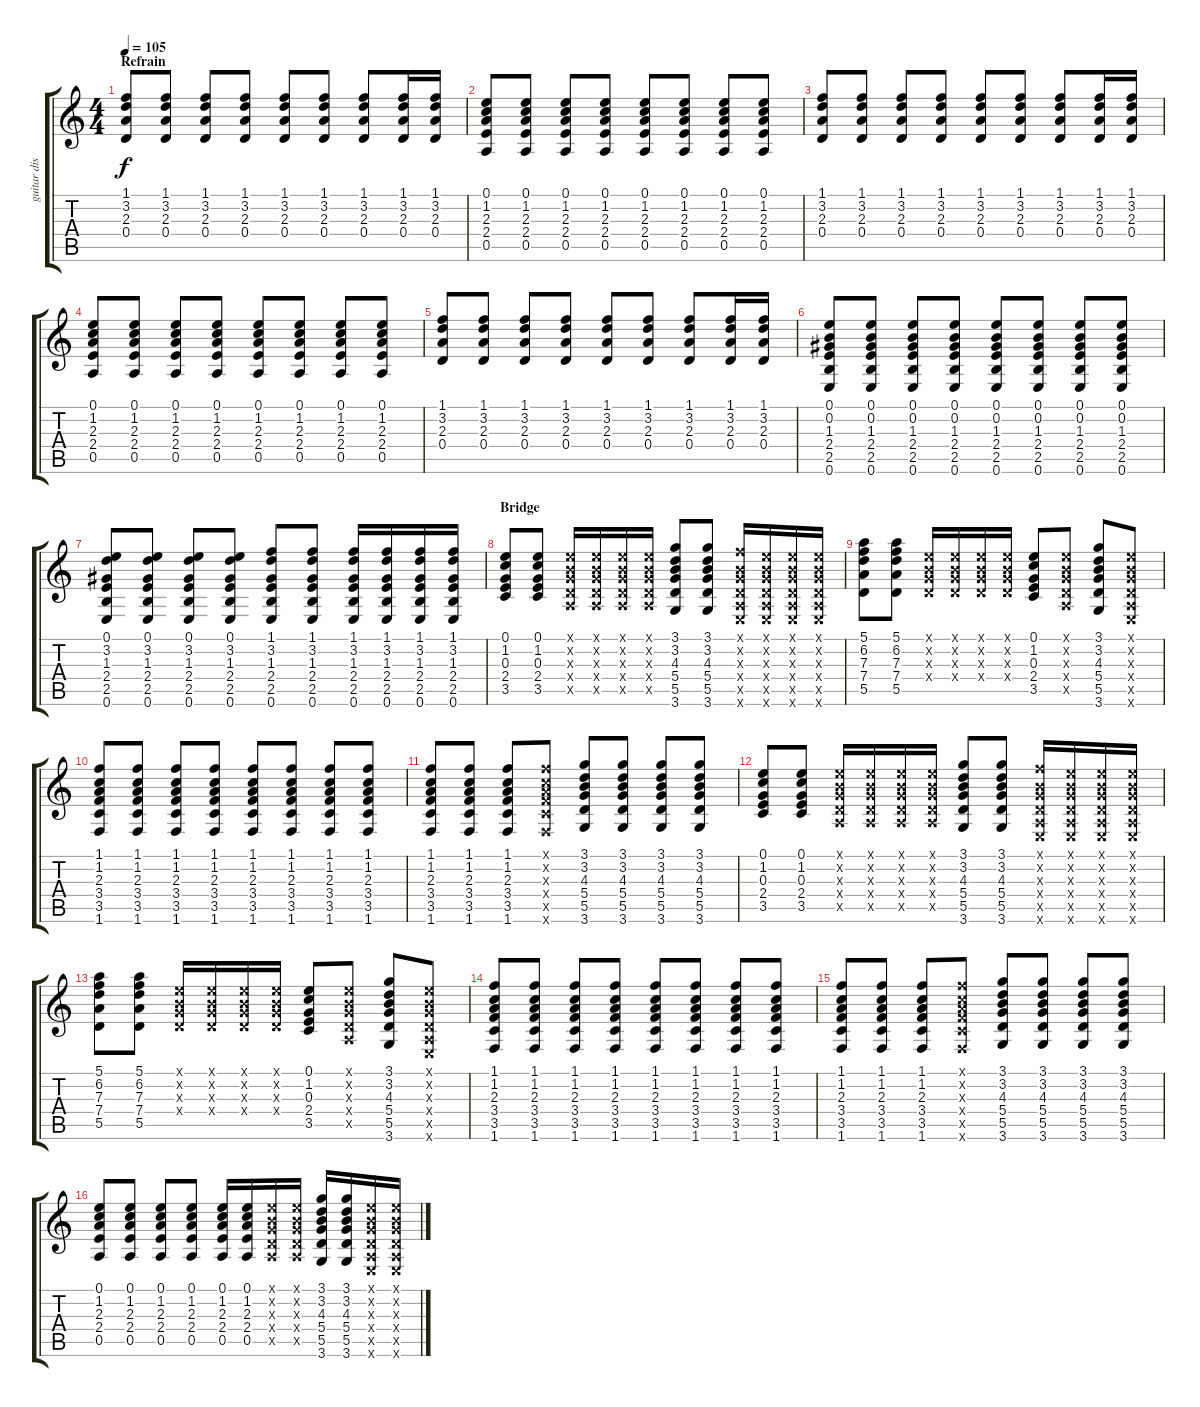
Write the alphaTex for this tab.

\track ("guitar dist." "guitar dis") {instrument distortionguitar}
\staff {score tabs}
\tuning (E4 B3 G3 D3 A2 E2) {hide}
\ts (4 4)
\section ("" "Refrain")
\tempo 105
\clef g2
\ks c
(1.1 3.2 2.3 0.4).8{dy f} (1.1 3.2 2.3 0.4).8 (1.1 3.2 2.3 0.4).8 (1.1 3.2 2.3 0.4).8 (1.1 3.2 2.3 0.4).8 (1.1 3.2 2.3 0.4).8 (1.1 3.2 2.3 0.4).8 (1.1 3.2 2.3 0.4).16 (1.1 3.2 2.3 0.4).16 |
(0.1 1.2 2.3 2.4 0.5).8 (0.1 1.2 2.3 2.4 0.5).8 (0.1 1.2 2.3 2.4 0.5).8 (0.1 1.2 2.3 2.4 0.5).8 (0.1 1.2 2.3 2.4 0.5).8 (0.1 1.2 2.3 2.4 0.5).8 (0.1 1.2 2.3 2.4 0.5).8 (0.1 1.2 2.3 2.4 0.5).8 |
(1.1 3.2 2.3 0.4).8 (1.1 3.2 2.3 0.4).8 (1.1 3.2 2.3 0.4).8 (1.1 3.2 2.3 0.4).8 (1.1 3.2 2.3 0.4).8 (1.1 3.2 2.3 0.4).8 (1.1 3.2 2.3 0.4).8 (1.1 3.2 2.3 0.4).16 (1.1 3.2 2.3 0.4).16 |
(0.1 1.2 2.3 2.4 0.5).8 (0.1 1.2 2.3 2.4 0.5).8 (0.1 1.2 2.3 2.4 0.5).8 (0.1 1.2 2.3 2.4 0.5).8 (0.1 1.2 2.3 2.4 0.5).8 (0.1 1.2 2.3 2.4 0.5).8 (0.1 1.2 2.3 2.4 0.5).8 (0.1 1.2 2.3 2.4 0.5).8 |
(1.1 3.2 2.3 0.4).8 (1.1 3.2 2.3 0.4).8 (1.1 3.2 2.3 0.4).8 (1.1 3.2 2.3 0.4).8 (1.1 3.2 2.3 0.4).8 (1.1 3.2 2.3 0.4).8 (1.1 3.2 2.3 0.4).8 (1.1 3.2 2.3 0.4).16 (1.1 3.2 2.3 0.4).16 |
(0.1 0.2 1.3 2.4 2.5 0.6).8 (0.1 0.2 1.3 2.4 2.5 0.6).8 (0.1 0.2 1.3 2.4 2.5 0.6).8 (0.1 0.2 1.3 2.4 2.5 0.6).8 (0.1 0.2 1.3 2.4 2.5 0.6).8 (0.1 0.2 1.3 2.4 2.5 0.6).8 (0.1 0.2 1.3 2.4 2.5 0.6).8 (0.1 0.2 1.3 2.4 2.5 0.6).8 |
(0.1 3.2 1.3 2.4 2.5 0.6).8 (0.1 3.2 1.3 2.4 2.5 0.6).8 (0.1 3.2 1.3 2.4 2.5 0.6).8 (0.1 3.2 1.3 2.4 2.5 0.6).8 (1.1 3.2 1.3 2.4 2.5 0.6).8 (1.1 3.2 1.3 2.4 2.5 0.6).8 (1.1 3.2 1.3 2.4 2.5 0.6).16 (1.1 3.2 1.3 2.4 2.5 0.6).16 (1.1 3.2 1.3 2.4 2.5 0.6).16 (1.1 3.2 1.3 2.4 2.5 0.6).16 |
\section ("" "Bridge")
(0.1 1.2 0.3 2.4 3.5).8 (0.1 1.2 0.3 2.4 3.5).8 (0.1{x} 0.2{x} 0.3{x} 0.4{x} 0.5{x}).16 (0.1{x} 0.2{x} 0.3{x} 0.4{x} 0.5{x}).16 (0.1{x} 0.2{x} 0.3{x} 0.4{x} 0.5{x}).16 (0.1{x} 0.2{x} 0.3{x} 0.4{x} 0.5{x}).16 (3.1 3.2 4.3 5.4 5.5 3.6).8 (3.1 3.2 4.3 5.4 5.5 3.6).8 (1.1{x} 0.2{x} 0.3{x} 0.4{x} 0.5{x} 0.6{x}).16 (0.1{x} 0.2{x} 0.3{x} 0.4{x} 0.5{x} 0.6{x}).16 (0.1{x} 0.2{x} 0.3{x} 0.4{x} 0.5{x} 0.6{x}).16 (0.1{x} 0.2{x} 0.3{x} 0.4{x} 0.5{x} 0.6{x}).16 |
(5.1 6.2 7.3 7.4 5.5).8 (5.1 6.2 7.3 7.4 5.5).8 (0.1{x} 0.2{x} 0.3{x} 0.4{x}).16 (0.1{x} 0.2{x} 0.3{x} 0.4{x}).16 (0.1{x} 0.2{x} 0.3{x} 0.4{x}).16 (0.1{x} 0.2{x} 0.3{x} 0.4{x}).16 (0.1 1.2 0.3 2.4 3.5).8 (0.1{x} 0.2{x} 0.3{x} 0.4{x} 0.5{x}).8 (3.1 3.2 4.3 5.4 5.5 3.6).8 (0.1{x} 0.2{x} 0.3{x} 0.4{x} 0.5{x} 0.6{x}).8 |
(1.1 1.2 2.3 3.4 3.5 1.6).8 (1.1 1.2 2.3 3.4 3.5 1.6).8 (1.1 1.2 2.3 3.4 3.5 1.6).8 (1.1 1.2 2.3 3.4 3.5 1.6).8 (1.1 1.2 2.3 3.4 3.5 1.6).8 (1.1 1.2 2.3 3.4 3.5 1.6).8 (1.1 1.2 2.3 3.4 3.5 1.6).8 (1.1 1.2 2.3 3.4 3.5 1.6).8 |
(1.1 1.2 2.3 3.4 3.5 1.6).8 (1.1 1.2 2.3 3.4 3.5 1.6).8 (1.1 1.2 2.3 3.4 3.5 1.6).8 (1.1{x} 1.2{x} 2.3{x} 3.4{x} 3.5{x} 1.6{x}).8 (3.1 3.2 4.3 5.4 5.5 3.6).8 (3.1 3.2 4.3 5.4 5.5 3.6).8 (3.1 3.2 4.3 5.4 5.5 3.6).8 (3.1 3.2 4.3 5.4 5.5 3.6).8 |
(0.1 1.2 0.3 2.4 3.5).8 (0.1 1.2 0.3 2.4 3.5).8 (0.1{x} 0.2{x} 0.3{x} 0.4{x} 0.5{x}).16 (0.1{x} 0.2{x} 0.3{x} 0.4{x} 0.5{x}).16 (0.1{x} 0.2{x} 0.3{x} 0.4{x} 0.5{x}).16 (0.1{x} 0.2{x} 0.3{x} 0.4{x} 0.5{x}).16 (3.1 3.2 4.3 5.4 5.5 3.6).8 (3.1 3.2 4.3 5.4 5.5 3.6).8 (1.1{x} 0.2{x} 0.3{x} 0.4{x} 0.5{x} 0.6{x}).16 (0.1{x} 0.2{x} 0.3{x} 0.4{x} 0.5{x} 0.6{x}).16 (0.1{x} 0.2{x} 0.3{x} 0.4{x} 0.5{x} 0.6{x}).16 (0.1{x} 0.2{x} 0.3{x} 0.4{x} 0.5{x} 0.6{x}).16 |
(5.1 6.2 7.3 7.4 5.5).8 (5.1 6.2 7.3 7.4 5.5).8 (0.1{x} 0.2{x} 0.3{x} 0.4{x}).16 (0.1{x} 0.2{x} 0.3{x} 0.4{x}).16 (0.1{x} 0.2{x} 0.3{x} 0.4{x}).16 (0.1{x} 0.2{x} 0.3{x} 0.4{x}).16 (0.1 1.2 0.3 2.4 3.5).8 (0.1{x} 0.2{x} 0.3{x} 0.4{x} 0.5{x}).8 (3.1 3.2 4.3 5.4 5.5 3.6).8 (0.1{x} 0.2{x} 0.3{x} 0.4{x} 0.5{x} 0.6{x}).8 |
(1.1 1.2 2.3 3.4 3.5 1.6).8 (1.1 1.2 2.3 3.4 3.5 1.6).8 (1.1 1.2 2.3 3.4 3.5 1.6).8 (1.1 1.2 2.3 3.4 3.5 1.6).8 (1.1 1.2 2.3 3.4 3.5 1.6).8 (1.1 1.2 2.3 3.4 3.5 1.6).8 (1.1 1.2 2.3 3.4 3.5 1.6).8 (1.1 1.2 2.3 3.4 3.5 1.6).8 |
(1.1 1.2 2.3 3.4 3.5 1.6).8 (1.1 1.2 2.3 3.4 3.5 1.6).8 (1.1 1.2 2.3 3.4 3.5 1.6).8 (1.1{x} 1.2{x} 2.3{x} 3.4{x} 3.5{x} 1.6{x}).8 (3.1 3.2 4.3 5.4 5.5 3.6).8 (3.1 3.2 4.3 5.4 5.5 3.6).8 (3.1 3.2 4.3 5.4 5.5 3.6).8 (3.1 3.2 4.3 5.4 5.5 3.6).8 |
(0.1 1.2 2.3 2.4 0.5).8 (0.1 1.2 2.3 2.4 0.5).8 (0.1 1.2 2.3 2.4 0.5).8 (0.1 1.2 2.3 2.4 0.5).8 (0.1 1.2 2.3 2.4 0.5).16 (0.1 1.2 2.3 2.4 0.5).16 (0.1{x} 0.2{x} 0.3{x} 0.4{x} 0.5{x}).16 (0.1{x} 0.2{x} 0.3{x} 0.4{x} 0.5{x}).16 (3.1 3.2 4.3 5.4 5.5 3.6).16 (3.1 3.2 4.3 5.4 5.5 3.6).16 (0.1{x} 0.2{x} 0.3{x} 0.4{x} 0.5{x} 0.6{x}).16 (0.1{x} 0.2{x} 0.3{x} 0.4{x} 0.5{x} 0.6{x}).16
